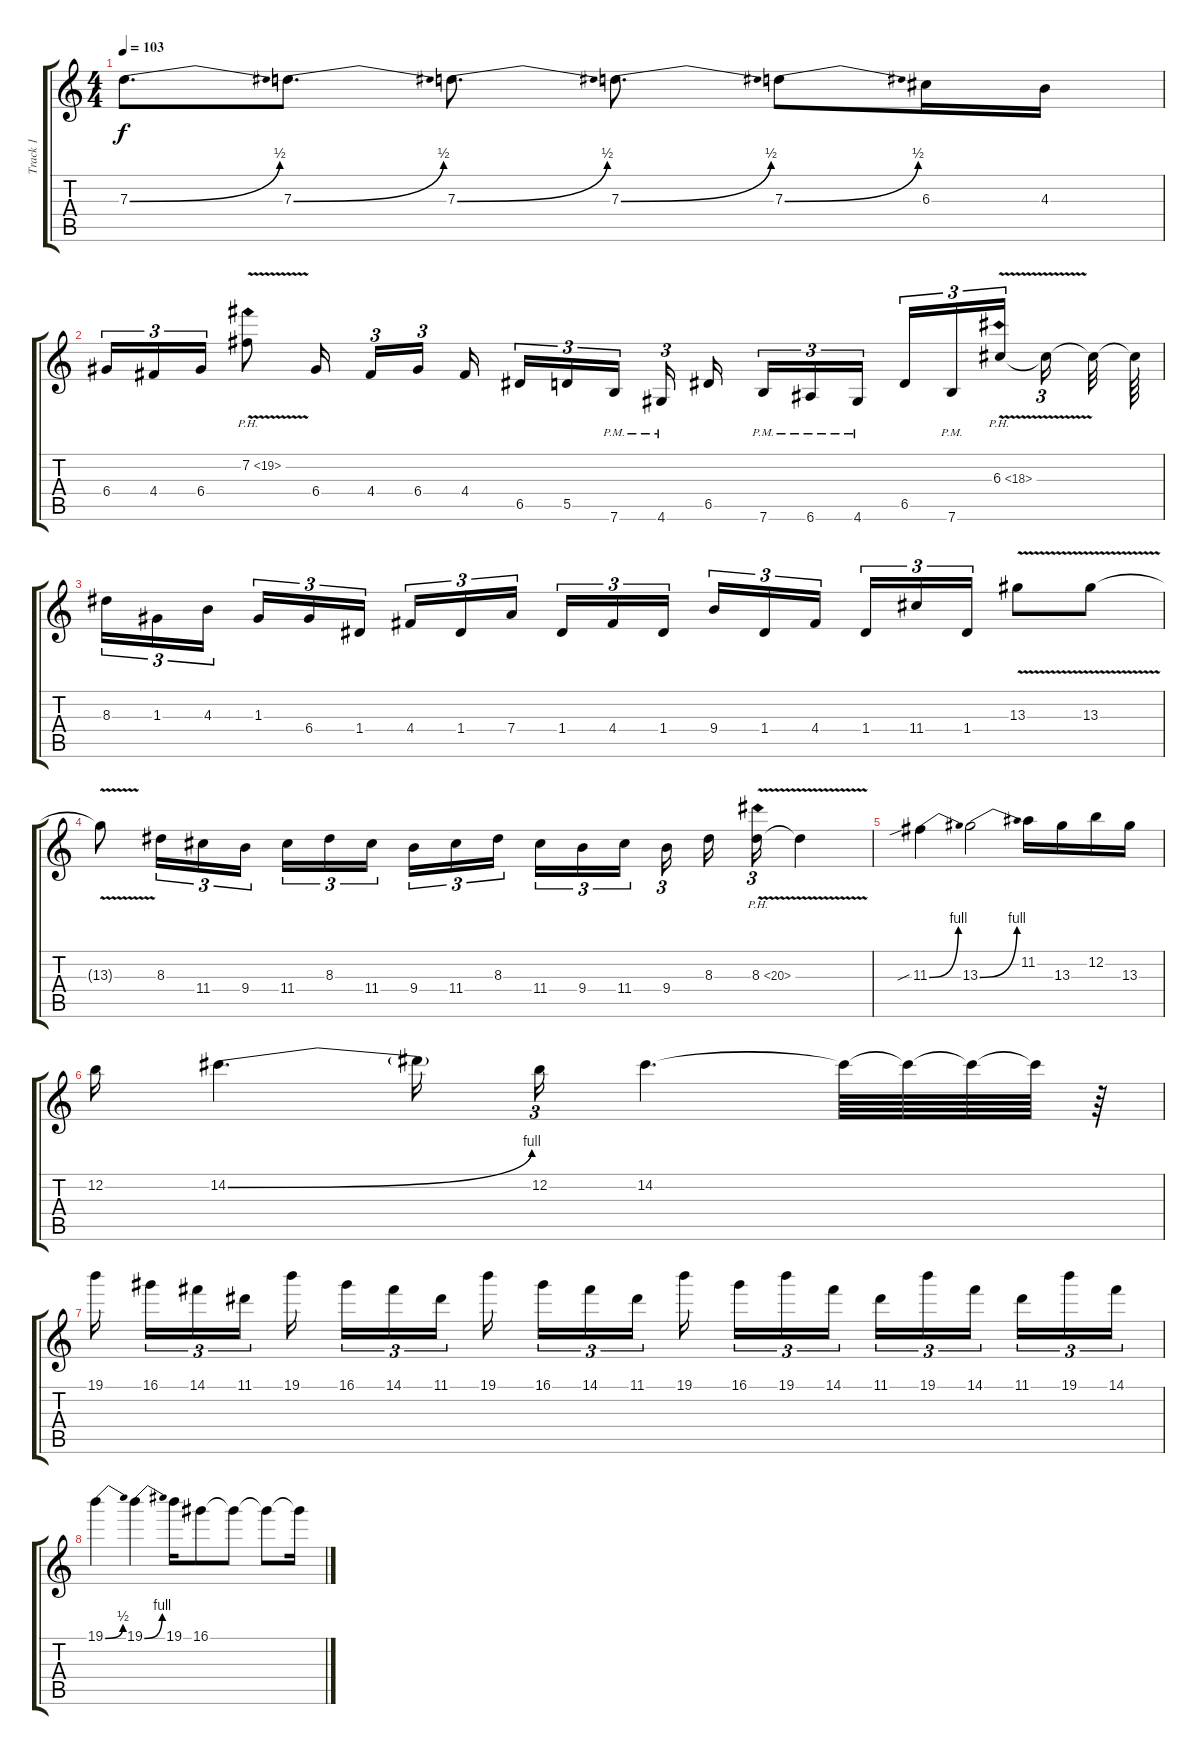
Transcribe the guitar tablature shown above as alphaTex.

\track ("Track 1" "Track 1") {instrument distortionguitar}
\staff {score tabs}
\tuning (E4 B3 G3 D3 A2 E2) {hide}
\ts (4 4)
\tempo 103
\clef g2
\ks c
7.3{be (bend 0 0 60 2)}.8{d dy f} 7.3{be (bend 0 0 60 2)}.8{d} 7.3{be (bend 0 0 60 2)}.8{d} 7.3{be (bend 0 0 60 2)}.8{d} 7.3{be (bend 0 0 60 2)}.8 6.3.16 4.3.16 |
6.4.16{tu (3 2)} 4.4.16{tu (3 2)} 6.4.16{tu (3 2)} 7.2{ph 12 v}.8 6.4.16{beam splitsecondary} 4.4.16{tu (3 2)} 6.4.16{tu (3 2) beam splitsecondary} 4.4.16 6.5.16{tu (3 2)} 5.5.16{tu (3 2)} 7.6{pm}.16{tu (3 2) beam splitsecondary} 4.6{pm}.16{tu (3 2) beam splitsecondary} 6.5.16{beam splitsecondary} 7.6{pm}.16{tu (3 2)} 6.6{pm}.16{tu (3 2)} 4.6{pm}.16{tu (3 2) beam splitsecondary} 6.5.16{tu (3 2)} 7.6{pm}.16{tu (3 2)} 6.3{ph 12 v}.16{tu (3 2) beam splitsecondary} 6.3{t}.16{tu (3 2)} 6.3{t}.32 6.3{t}.64 |
8.3.16{tu (3 2)} 1.3.16{tu (3 2)} 4.3.16{tu (3 2) beam splitsecondary} 1.3.16{tu (3 2)} 6.4.16{tu (3 2)} 1.4.16{tu (3 2)} 4.4.16{tu (3 2)} 1.4.16{tu (3 2)} 7.4.16{tu (3 2) beam splitsecondary} 1.4.16{tu (3 2)} 4.4.16{tu (3 2)} 1.4.16{tu (3 2)} 9.4.16{tu (3 2)} 1.4.16{tu (3 2)} 4.4.16{tu (3 2) beam splitsecondary} 1.4.16{tu (3 2)} 11.4.16{tu (3 2)} 1.4.16{tu (3 2)} 13.3{v}.8 13.3{v}.8 |
13.3{t}.8 8.3.16{tu (3 2)} 11.4.16{tu (3 2)} 9.4.16{tu (3 2)} 11.4.16{tu (3 2)} 8.3.16{tu (3 2)} 11.4.16{tu (3 2) beam splitsecondary} 9.4.16{tu (3 2)} 11.4.16{tu (3 2)} 8.3.16{tu (3 2)} 11.4.16{tu (3 2)} 9.4.16{tu (3 2)} 11.4.16{tu (3 2) beam splitsecondary} 9.4.16{tu (3 2) beam splitsecondary} 8.3.16 8.3{ph 12 v}.16{tu (3 2)} 8.3{t}.4 |
11.3{be (bend 0 0 60 4) sib}.4 13.3{be (bend 0 0 60 4)}.2 11.2.16 13.3.16 12.2.16 13.3.16 |
12.2.16 14.2{be (bend 0 0 60 4)}.4{d} 14.2{t}.16 12.2.16{tu (3 2)} 14.2.4{d} 14.2{t}.64 14.2{t}.64 14.2{t}.64 14.2{t}.64 r.64 |
19.1.16{beam splitsecondary} 16.1.16{tu (3 2)} 14.1.16{tu (3 2)} 11.1.16{tu (3 2) beam splitsecondary} 19.1.16 16.1.16{tu (3 2)} 14.1.16{tu (3 2)} 11.1.16{tu (3 2) beam splitsecondary} 19.1.16{beam splitsecondary} 16.1.16{tu (3 2)} 14.1.16{tu (3 2)} 11.1.16{tu (3 2) beam splitsecondary} 19.1.16{beam splitsecondary} 16.1.16{tu (3 2)} 19.1.16{tu (3 2)} 14.1.16{tu (3 2)} 11.1.16{tu (3 2)} 19.1.16{tu (3 2)} 14.1.16{tu (3 2) beam splitsecondary} 11.1.16{tu (3 2)} 19.1.16{tu (3 2)} 14.1.16{tu (3 2)} |
19.1{be (bend 0 0 60 2)}.4 19.1{be (bend 0 0 60 4)}.4 19.1.16 16.1.8 16.1{t}.8 16.1{t}.8 16.1{t}.16
